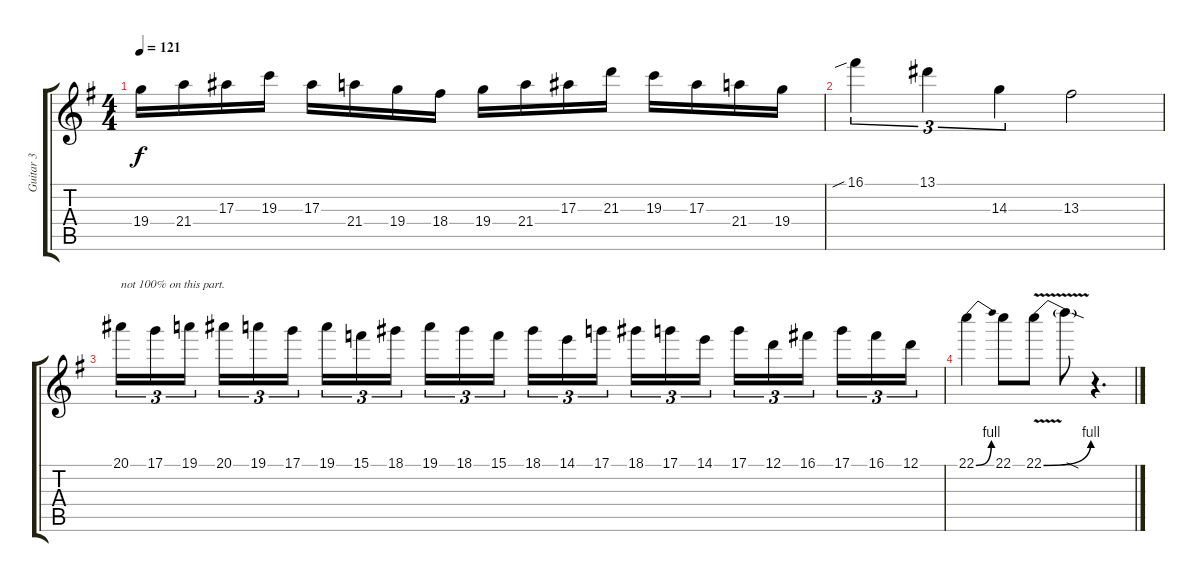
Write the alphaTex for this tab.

\track ("Guitar 3" "Guitar 3") {instrument distortionguitar}
\staff {score tabs}
\tuning (D4 A3 F3 C3 G2 D2) {hide}
\ts (4 4)
\tempo 121
\clef g2
\ks g
19.4.16{dy f} 21.4.16 17.3.16 19.3.16 17.3.16 21.4.16 19.4.16 18.4.16 19.4.16 21.4.16 17.3.16 21.3.16 19.3.16 17.3.16 21.4.16 19.4.16 |
16.1{sib}.4{tu (3 2)} 13.1.4{tu (3 2)} 14.3.4{tu (3 2)} 13.3.2 |
20.1.16{tu (3 2) txt "not 100% on this part."} 17.1.16{tu (3 2)} 19.1.16{tu (3 2) beam splitsecondary} 20.1.16{tu (3 2)} 19.1.16{tu (3 2)} 17.1.16{tu (3 2)} 19.1.16{tu (3 2)} 15.1.16{tu (3 2)} 18.1.16{tu (3 2) beam splitsecondary} 19.1.16{tu (3 2)} 18.1.16{tu (3 2)} 15.1.16{tu (3 2)} 18.1.16{tu (3 2)} 14.1.16{tu (3 2)} 17.1.16{tu (3 2) beam splitsecondary} 18.1.16{tu (3 2)} 17.1.16{tu (3 2)} 14.1.16{tu (3 2)} 17.1.16{tu (3 2)} 12.1.16{tu (3 2)} 16.1.16{tu (3 2) beam splitsecondary} 17.1.16{tu (3 2)} 16.1.16{tu (3 2)} 12.1.16{tu (3 2)} |
22.1{be (bend 0 0 60 4)}.4 22.1.8 22.1{be (bend 0 0 60 4) v}.8 22.1{sod t}.8 r.4{d}
